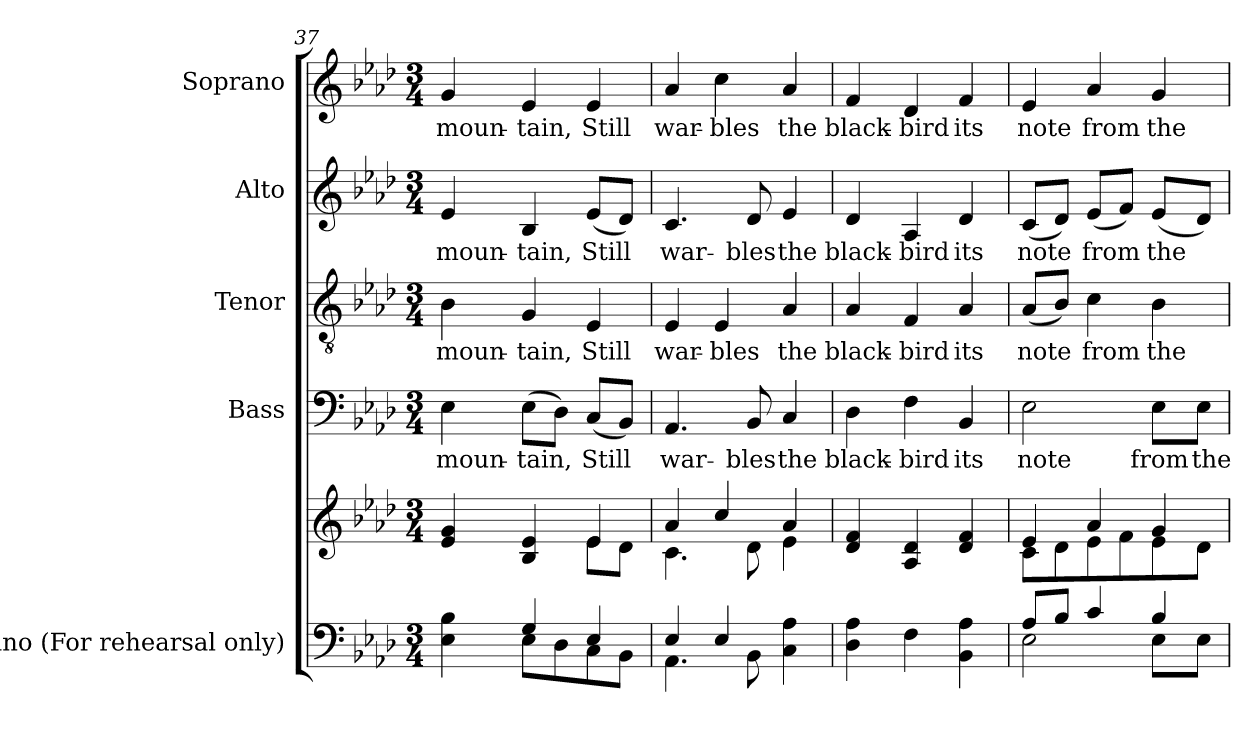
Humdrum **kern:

**kern	**kern	**kern	**text	**kern	**text	**kern	**text	**kern	**text
*part5	*part5	*part4	*part4	*part3	*part3	*part2	*part2	*part1	*part1
*staff6	*staff5	*staff4	*staff4	*staff3	*staff3	*staff2	*staff2	*staff1	*staff1
*I"Piano (For rehearsal only)	*	*I"Bass	*	*I"Tenor	*	*I"Alto	*	*I"Soprano	*
*I'Pno.	*	*I'B.	*	*I'T.	*	*I'A.	*	*I'S.	*
*clefF4	*clefG2	*clefF4	*	*clefGv2	*	*clefG2	*	*clefG2	*
*	*	*	*	*ITrd7c12	*	*	*	*	*
*k[b-e-a-d-]	*k[b-e-a-d-]	*k[b-e-a-d-]	*	*k[b-e-a-d-]	*	*k[b-e-a-d-]	*	*k[b-e-a-d-]	*
*A-:	*A-:	*A-:	*	*A-:	*	*A-:	*	*A-:	*
*M3/4	*M3/4	*M3/4	*	*M3/4	*	*M3/4	*	*M3/4	*
=37	=37	=37	=37	=37	=37	=37	=37	=37	=37
*^	*^	*	*	*	*	*	*	*	*
!	!	!	!	!	!LO:LY:b:color=#000000	!	!	!	!	!	!
!	!	!	!	!	!	!	!LO:LY:b:color=#000000	!	!	!	!
!	!	!	!	!	!	!	!	!	!LO:LY:b:color=#000000	!	!
!	!	!	!	!	!	!	!	!	!	!	!LO:LY:b:color=#000000
4ryy	4E-i\ 4B-i	4e-i/ 4gi	2ryy	4E-i\	moun-	4BB-i\	moun-	4e-i/	moun-	4gi/	moun-
!	!	!	!	!	!LO:LY:b:color=#000000	!	!	!	!	!	!
!	!	!	!	!	!	!	!LO:LY:b:color=#000000	!	!	!	!
!	!	!	!	!	!	!	!	!	!LO:LY:b:color=#000000	!	!
!	!	!	!	!	!	!	!	!	!	!	!LO:LY:b:color=#000000
4Gi/	8E-i\L	4B-i/ 4e-i	.	(8E-i\L	-tain,	4GGi/	-tain,	4B-i/	-tain,	4e-i/	-tain,
.	8D-i\	.	.	8D-i\J)	.	.	.	.	.	.	.
!	!	!	!	!	!LO:LY:b:color=#000000	!	!	!	!	!	!
!	!	!	!	!	!	!	!LO:LY:b:color=#000000	!	!	!	!
!	!	!	!	!	!	!	!	!	!LO:LY:b:color=#000000	!	!
!	!	!	!	!	!	!	!	!	!	!	!LO:LY:b:color=#000000
4E-i/	8Ci\	4e-i/	8e-i\L	(8Ci/L	Still	4EE-i/	Still	(8e-i/L	Still	4e-i/	Still
.	8BB-i\J	.	8d-i\J	8BB-i/J)	.	.	.	8d-i/J)	.	.	.
!!LO:LB:g=z
=38	=38	=38	=38	=38	=38	=38	=38	=38	=38	=38	=38
!	!	!	!	!	!LO:LY:b:color=#000000	!	!	!	!	!	!
!	!	!	!	!	!	!	!LO:LY:b:color=#000000	!	!	!	!
!	!	!	!	!	!	!	!	!	!LO:LY:b:color=#000000	!	!
!	!	!	!	!	!	!	!	!	!	!	!LO:LY:b:color=#000000
4E-i/	4.AA-i\	4a-i/	4.ci\	4.AA-i/	war-	4EE-i/	war-	4.ci/	war-	4a-i/	war-
!	!	!	!	!	!	!	!LO:LY:b:color=#000000	!	!	!	!
!	!	!	!	!	!	!	!	!	!	!	!LO:LY:b:color=#000000
4E-i/	.	4cci/	.	.	.	4EE-i/	-bles	.	.	4cci\	-bles
!	!	!	!	!	!LO:LY:b:color=#000000	!	!	!	!	!	!
!	!	!	!	!	!	!	!	!	!LO:LY:b:color=#000000	!	!
.	8BB-i\	.	8d-i\	8BB-i/	-bles	.	.	8d-i/	-bles	.	.
!	!	!	!	!	!LO:LY:b:color=#000000	!	!	!	!	!	!
!	!	!	!	!	!	!	!LO:LY:b:color=#000000	!	!	!	!
!	!	!	!	!	!	!	!	!	!LO:LY:b:color=#000000	!	!
!	!	!	!	!	!	!	!	!	!	!	!LO:LY:b:color=#000000
4Ci\ 4A-i	4ryy	4a-i/	4e-i\	4Ci/	the	4AA-i/	the	4e-i/	the	4a-i/	the
*v	*v	*	*	*	*	*	*	*	*	*	*
*	*v	*v	*	*	*	*	*	*	*	*
=39	=39	=39	=39	=39	=39	=39	=39	=39	=39
*^	*^	*	*	*	*	*	*	*	*
!	!	!	!	!	!LO:LY:b:color=#000000	!	!	!	!	!	!
*v	*v	*	*	*	*	*	*	*	*	*	*
*	*v	*v	*	*	*	*	*	*	*	*
*^	*^	*	*	*	*	*	*	*	*
!	!	!	!	!	!	!	!LO:LY:b:color=#000000	!	!	!	!
*v	*v	*	*	*	*	*	*	*	*	*	*
*	*v	*v	*	*	*	*	*	*	*	*
*^	*^	*	*	*	*	*	*	*	*
!	!	!	!	!	!	!	!	!	!LO:LY:b:color=#000000	!	!
*v	*v	*	*	*	*	*	*	*	*	*	*
*	*v	*v	*	*	*	*	*	*	*	*
*^	*^	*	*	*	*	*	*	*	*
!	!	!	!	!	!	!	!	!	!	!	!LO:LY:b:color=#000000
*v	*v	*	*	*	*	*	*	*	*	*	*
*	*v	*v	*	*	*	*	*	*	*	*
4D-i\ 4A-i	4d-i/ 4fi	4D-i\	black-	4AA-i/	black-	4d-i/	black-	4fi/	black-
!	!	!	!LO:LY:b:color=#000000	!	!	!	!	!	!
!	!	!	!	!	!LO:LY:b:color=#000000	!	!	!	!
!	!	!	!	!	!	!	!LO:LY:b:color=#000000	!	!
!	!	!	!	!	!	!	!	!	!LO:LY:b:color=#000000
4Fi\	4A-i/ 4d-i	4Fi\	-bird	4FFi/	-bird	4A-i/	-bird	4d-i/	-bird
!	!	!	!LO:LY:b:color=#000000	!	!	!	!	!	!
!	!	!	!	!	!LO:LY:b:color=#000000	!	!	!	!
!	!	!	!	!	!	!	!LO:LY:b:color=#000000	!	!
!	!	!	!	!	!	!	!	!	!LO:LY:b:color=#000000
4BB-i\ 4A-i	4d-i/ 4fi	4BB-i/	its	4AA-i/	its	4d-i/	its	4fi/	its
=40	=40	=40	=40	=40	=40	=40	=40	=40	=40
*^	*^	*	*	*	*	*	*	*	*
!	!	!	!	!	!LO:LY:b:color=#000000	!	!	!	!	!	!
!	!	!	!	!	!	!	!LO:LY:b:color=#000000	!	!	!	!
!	!	!	!	!	!	!	!	!	!LO:LY:b:color=#000000	!	!
!	!	!	!	!	!	!	!	!	!	!	!LO:LY:b:color=#000000
8A-i/L	2E-i\	4e-i/	8ci\L	2E-i\	note	(8AA-i/L	note	(8ci/L	note	4e-i/	note
8B-i/J	.	.	8d-i\	.	.	8BB-i/J)	.	8d-i/J)	.	.	.
!	!	!	!	!	!	!	!LO:LY:b:color=#000000	!	!	!	!
!	!	!	!	!	!	!	!	!	!LO:LY:b:color=#000000	!	!
!	!	!	!	!	!	!	!	!	!	!	!LO:LY:b:color=#000000
4ci/	.	4a-i/	8e-i\	.	.	4Ci\	from	(8e-i/L	from	4a-i/	from
.	.	.	8fi\	.	.	.	.	8fi/J)	.	.	.
!	!	!	!	!	!LO:LY:b:color=#000000	!	!	!	!	!	!
!	!	!	!	!	!	!	!LO:LY:b:color=#000000	!	!	!	!
!	!	!	!	!	!	!	!	!	!LO:LY:b:color=#000000	!	!
!	!	!	!	!	!	!	!	!	!	!	!LO:LY:b:color=#000000
4B-i/	8E-i\L	4gi/	8e-i\	8E-i\L	from	4BB-i\	the	(8e-i/L	the	4gi/	the
!	!	!	!	!	!LO:LY:b:color=#000000	!	!	!	!	!	!
.	8E-i\J	.	8d-i\J	8E-i\J	the	.	.	8d-i/J)	.	.	.
*v	*v	*	*	*	*	*	*	*	*	*	*
*	*v	*v	*	*	*	*	*	*	*	*
=	=	=	=	=	=	=	=	=	=
*-	*-	*-	*-	*-	*-	*-	*-	*-	*-
